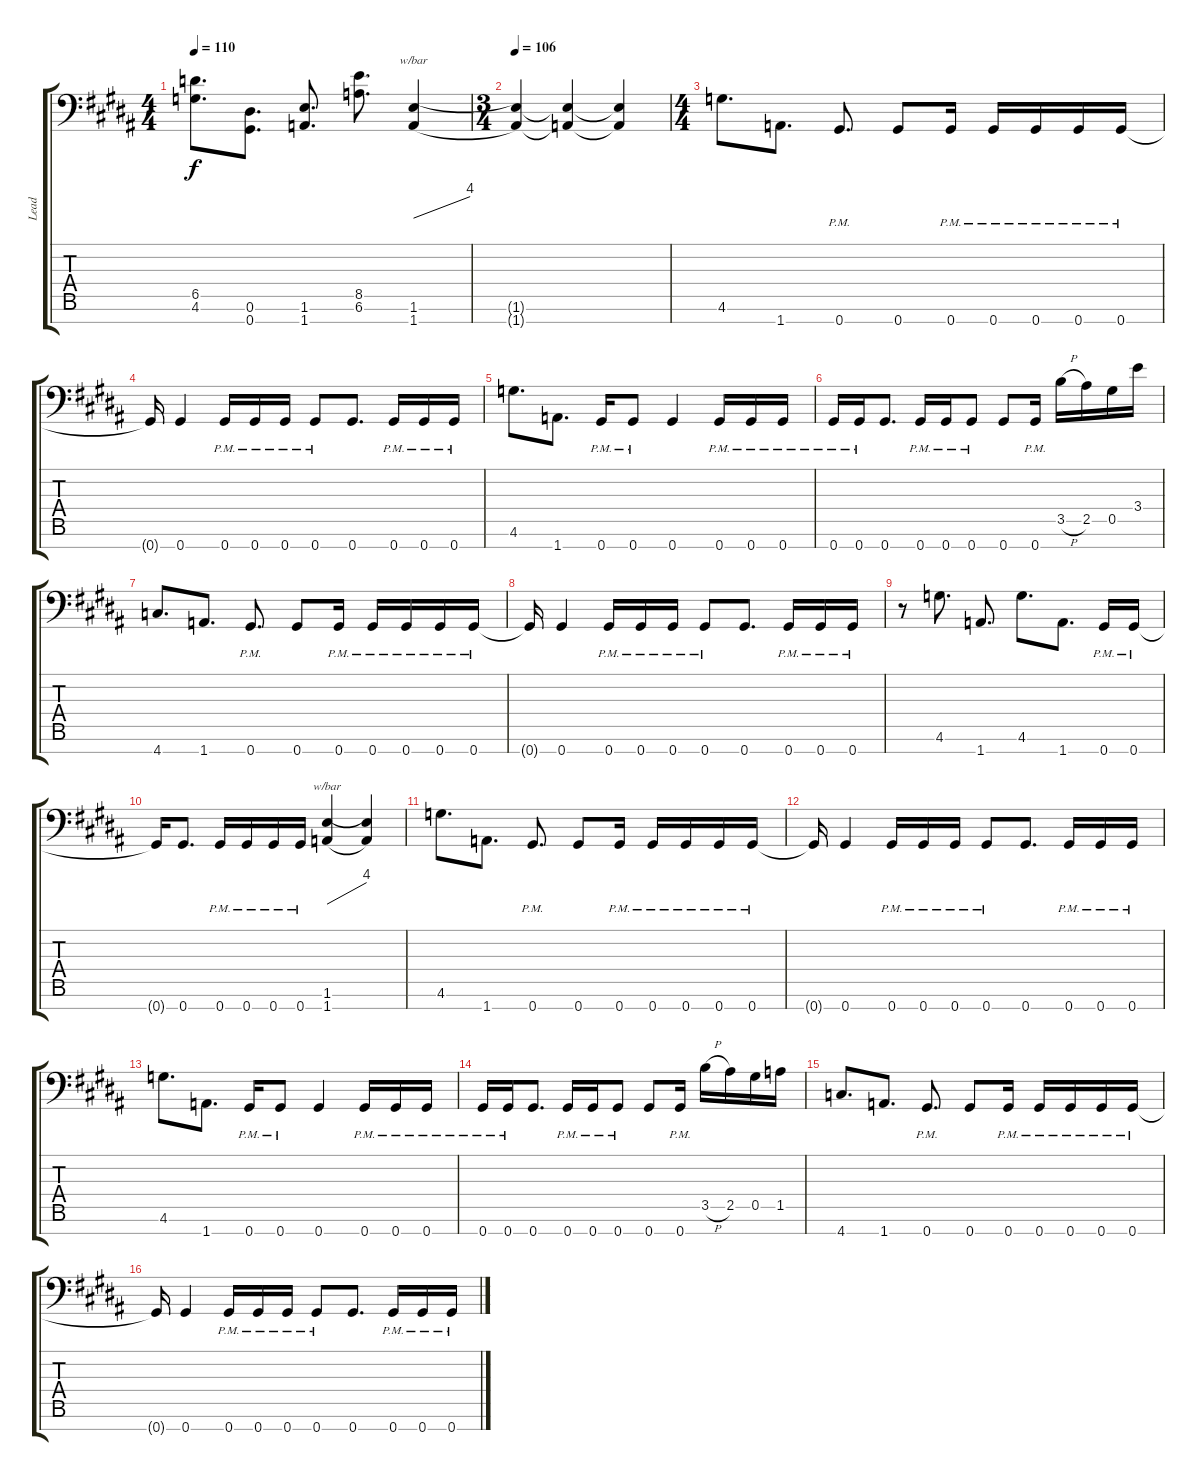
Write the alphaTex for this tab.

\track ("Lead" "Lead") {instrument distortionguitar}
\staff {score tabs}
\tuning (Eb4 Bb3 F3 Db3 Ab2 Eb2 Ab1) {hide}
\ts (4 4)
\tempo 110
\clef f4
\ks g#minor
(6.5 4.6).8{d dy f} (0.6 0.7).8{d} (1.6 1.7).8{d} (8.5 6.6).8{d} (1.6 1.7).4{tbe (dive default 0 0 60 16)} |
\ts (3 4)
\tempo 106
(1.6{t} 1.7{t}).4 (1.6{t} 1.7{t}).4 (1.6{t} 1.7{t}).4 |
\ts (4 4)
4.6.8{d} 1.7.8{d} 0.7{pm}.8{d} 0.7.8 0.7{pm}.16 0.7{pm}.16 0.7{pm}.16 0.7{pm}.16 0.7{pm}.16 |
0.7{t}.16 0.7.4 0.7{pm}.16 0.7{pm}.16 0.7{pm}.16 0.7{pm}.8 0.7.8{d} 0.7{pm}.16 0.7{pm}.16 0.7{pm}.16 |
4.6.8{d} 1.7.8{d} 0.7{pm}.16 0.7{pm}.8 0.7.4 0.7{pm}.16 0.7{pm}.16 0.7{pm}.16 |
0.7{pm}.16 0.7{pm}.16 0.7.8{d} 0.7{pm}.16 0.7{pm}.16 0.7{pm}.8 0.7.8 0.7{pm}.16 3.5{h}.16 2.5.16 0.5.16 3.4.16 |
4.7.8{d} 1.7.8{d} 0.7{pm}.8{d} 0.7.8 0.7{pm}.16 0.7{pm}.16 0.7{pm}.16 0.7{pm}.16 0.7{pm}.16 |
0.7{t}.16 0.7.4 0.7{pm}.16 0.7{pm}.16 0.7{pm}.16 0.7{pm}.8 0.7.8{d} 0.7{pm}.16 0.7{pm}.16 0.7{pm}.16 |
r.8 4.6.8{d} 1.7.8{d} 4.6.8{d} 1.7.8{d} 0.7{pm}.16 0.7{pm}.16 |
0.7{t}.16 0.7.8{d} 0.7{pm}.16 0.7{pm}.16 0.7{pm}.16 0.7{pm}.16 (1.6 1.7).4{tbe (dive default 0 0 60 16)} (1.6{t} 1.7{t}).4 |
4.6.8{d} 1.7.8{d} 0.7{pm}.8{d} 0.7.8 0.7{pm}.16 0.7{pm}.16 0.7{pm}.16 0.7{pm}.16 0.7{pm}.16 |
0.7{t}.16 0.7.4 0.7{pm}.16 0.7{pm}.16 0.7{pm}.16 0.7{pm}.8 0.7.8{d} 0.7{pm}.16 0.7{pm}.16 0.7{pm}.16 |
4.6.8{d} 1.7.8{d} 0.7{pm}.16 0.7{pm}.8 0.7.4 0.7{pm}.16 0.7{pm}.16 0.7{pm}.16 |
0.7{pm}.16 0.7{pm}.16 0.7.8{d} 0.7{pm}.16 0.7{pm}.16 0.7{pm}.8 0.7.8 0.7{pm}.16 3.5{h}.16 2.5.16 0.5.16 1.5.16 |
4.7.8{d} 1.7.8{d} 0.7{pm}.8{d} 0.7.8 0.7{pm}.16 0.7{pm}.16 0.7{pm}.16 0.7{pm}.16 0.7{pm}.16 |
0.7{t}.16 0.7.4 0.7{pm}.16 0.7{pm}.16 0.7{pm}.16 0.7{pm}.8 0.7.8{d} 0.7{pm}.16 0.7{pm}.16 0.7{pm}.16
